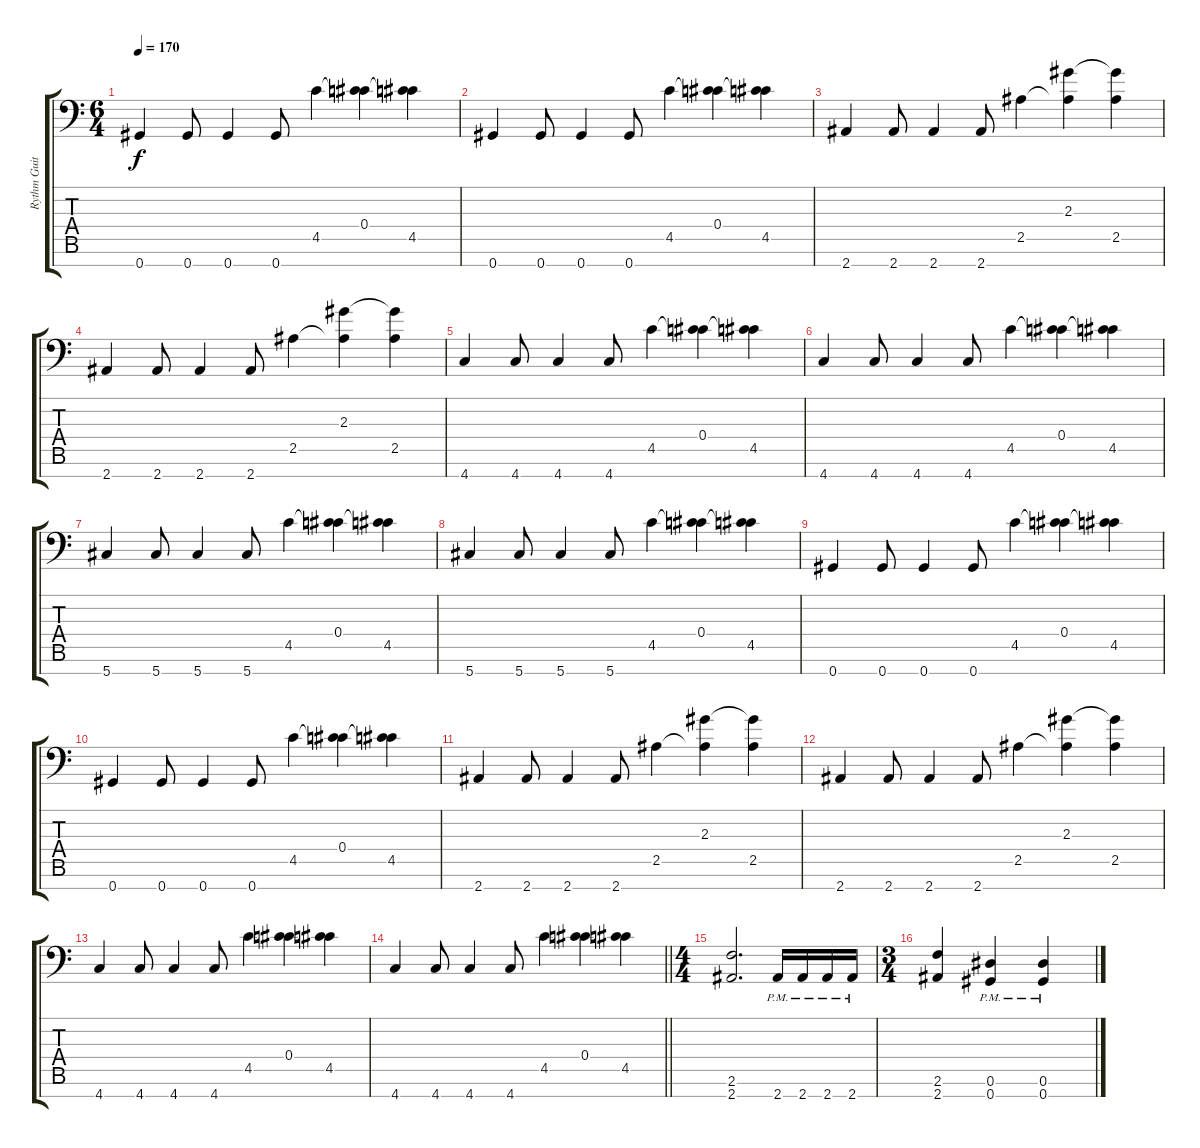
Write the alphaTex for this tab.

\track ("Rythm Guitar #2" "Rythm Guit") {instrument distortionguitar}
\staff {score tabs}
\tuning (Eb4 Bb3 Gb3 Db3 Ab2 Eb2 Ab1) {hide}
\ts (6 4)
\tempo 170
\clef f4
\ks c
0.7.4{dy f} 0.7.8 0.7.4 0.7.8 4.5.4 (0.4 4.5{t}).4 (0.4{t} 4.5).4 |
0.7.4 0.7.8 0.7.4 0.7.8 4.5.4 (0.4 4.5{t}).4 (0.4{t} 4.5).4 |
2.7.4 2.7.8 2.7.4 2.7.8 2.5.4 (2.3 2.5{t}).4 (2.3{t} 2.5).4 |
2.7.4 2.7.8 2.7.4 2.7.8 2.5.4 (2.3 2.5{t}).4 (2.3{t} 2.5).4 |
4.7.4 4.7.8 4.7.4 4.7.8 4.5.4 (0.4 4.5{t}).4 (0.4{t} 4.5).4 |
4.7.4 4.7.8 4.7.4 4.7.8 4.5.4 (0.4 4.5{t}).4 (0.4{t} 4.5).4 |
5.7.4 5.7.8 5.7.4 5.7.8 4.5.4 (0.4 4.5{t}).4 (0.4{t} 4.5).4 |
5.7.4 5.7.8 5.7.4 5.7.8 4.5.4 (0.4 4.5{t}).4 (0.4{t} 4.5).4 |
0.7.4 0.7.8 0.7.4 0.7.8 4.5.4 (0.4 4.5{t}).4 (0.4{t} 4.5).4 |
0.7.4 0.7.8 0.7.4 0.7.8 4.5.4 (0.4 4.5{t}).4 (0.4{t} 4.5).4 |
2.7.4 2.7.8 2.7.4 2.7.8 2.5.4 (2.3 2.5{t}).4 (2.3{t} 2.5).4 |
2.7.4 2.7.8 2.7.4 2.7.8 2.5.4 (2.3 2.5{t}).4 (2.3{t} 2.5).4 |
4.7.4 4.7.8 4.7.4 4.7.8 4.5.4 (0.4 4.5{t}).4 (0.4{t} 4.5).4 |
\barLineRight lightlight
4.7.4 4.7.8 4.7.4 4.7.8 4.5.4 (0.4 4.5{t}).4 (0.4{t} 4.5).4 |
\ts (4 4)
\section ("" "")
(2.6 2.7).2{d} 2.7{pm}.16 2.7{pm}.16 2.7{pm}.16 2.7{pm}.16 |
\ts (3 4)
(2.6 2.7).4 (0.6{pm} 0.7{pm}).4 (0.6{pm} 0.7{pm}).4
